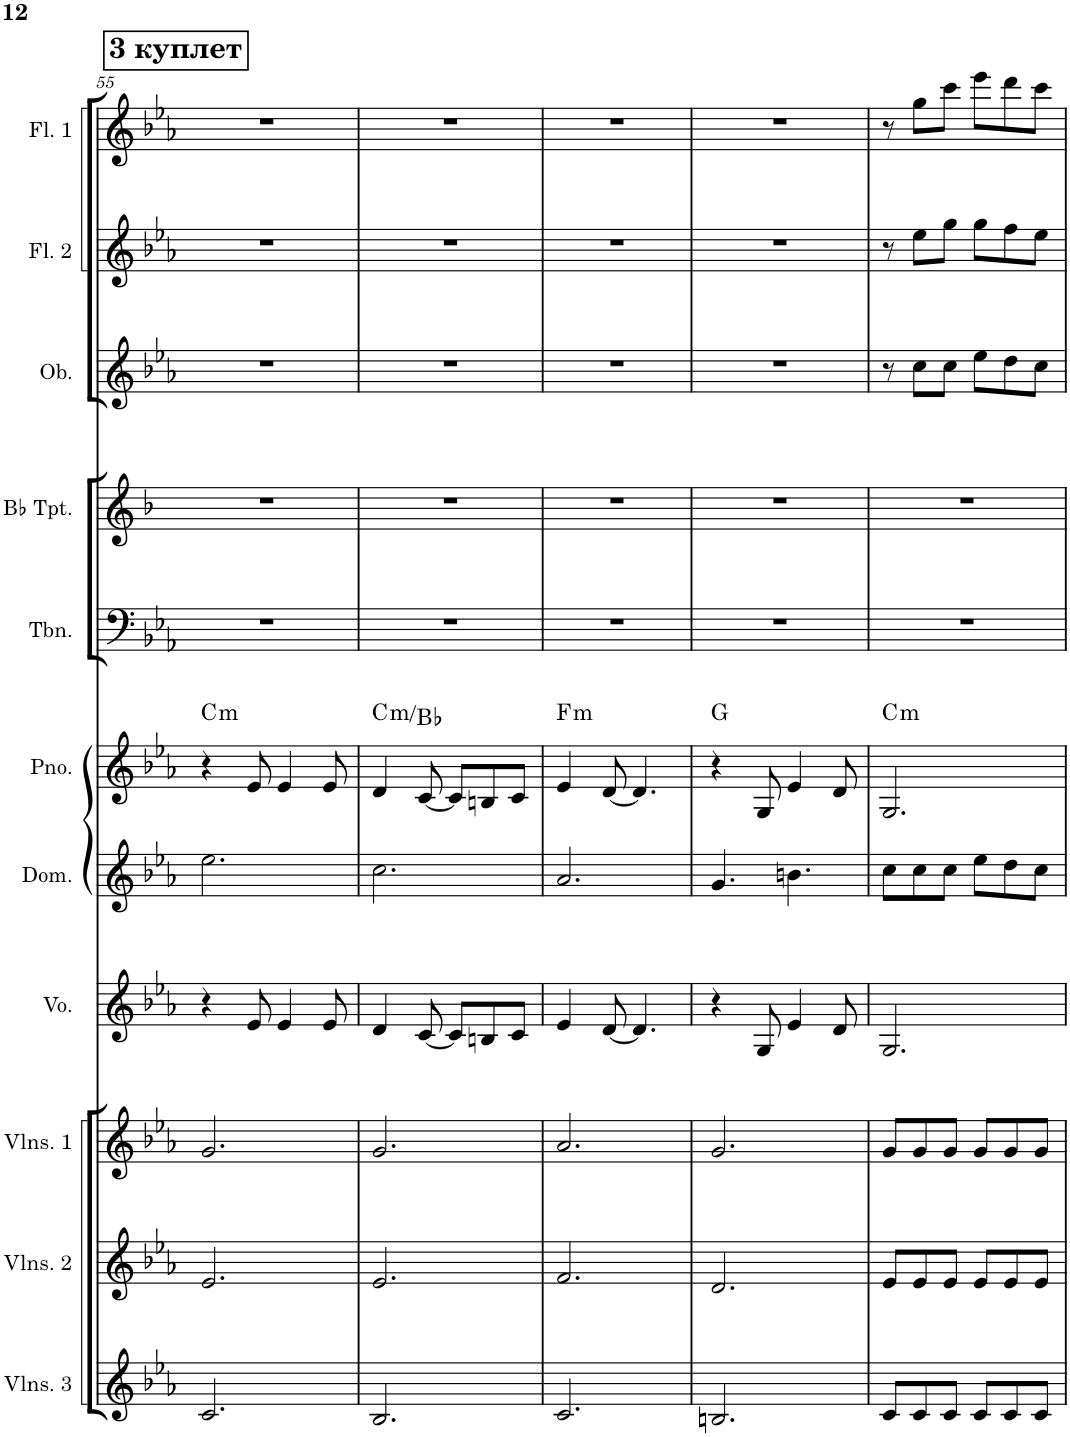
**kern	**kern	**kern	**kern	**kern	**kern	**harte	**kern	**kern	**kern	**kern	**kern
*part11	*part10	*part9	*part8	*part7	*part6	*part6	*part5	*part4	*part3	*part2	*part1
*staff11	*staff10	*staff9	*staff8	*staff7	*staff6	*	*staff5	*staff4	*staff3	*staff2	*staff1
*I"Violins 3	*I"Violins 2	*I"Violins 1	*I"Voice	*I"Domra	*I"Piano	*	*I"Trombone	*I"Bb Trumpet	*I"Oboe	*I"Flute 2	*I"Flute 1
*I'Vlns. 3	*I'Vlns. 2	*I'Vlns. 1	*I'Vo.	*I'Dom.	*I'Pno.	*	*I'Tbn.	*I'Bb Tpt.	*I'Ob.	*I'Fl. 2	*I'Fl. 1
!!LO:PB:g=z
*clefG2	*clefG2	*clefG2	*clefG2	*clefG2	*clefG2	*	*clefF4	*clefG2	*clefG2	*clefG2	*clefG2
*	*	*	*	*	*	*	*	*Trd1c2	*	*	*
*k[b-e-a-]	*k[b-e-a-]	*k[b-e-a-]	*k[b-e-a-]	*k[b-e-a-]	*k[b-e-a-]	*	*k[b-e-a-]	*k[b-]	*k[b-e-a-]	*k[b-e-a-]	*k[b-e-a-]
*M6/8	*M6/8	*M6/8	*M6/8	*M6/8	*M6/8	*	*M6/8	*M6/8	*M6/8	*M6/8	*M6/8
!!LO:REH:place=s1:a:B:cj:fs=14:t=3 куплет
=55	=55	=55	=55	=55	=55	=55	=55	=55	=55	=55	=55
!	!	!	!	!	!	!LO:H:kt=m	!	!	!	!	!
2.c/	2.e-/	2.g/	4r	2.ee-\	4r	C:min	2.r	2.r	2.r	2.r	2.r
.	.	.	8e-/	.	8e-/	.	.	.	.	.	.
.	.	.	4e-/	.	4e-/	.	.	.	.	.	.
.	.	.	8e-/	.	8e-/	.	.	.	.	.	.
=56	=56	=56	=56	=56	=56	=56	=56	=56	=56	=56	=56
!	!	!	!	!	!	!LO:H:kt=m	!	!	!	!	!
2.B-/	2.e-/	2.g/	4d/	2.cc\	4d/	C:min/b7	2.r	2.r	2.r	2.r	2.r
.	.	.	[8c/	.	[8c/	.	.	.	.	.	.
.	.	.	8c/L]	.	8c/L]	.	.	.	.	.	.
.	.	.	8Bn/	.	8Bn/	.	.	.	.	.	.
.	.	.	8c/J	.	8c/J	.	.	.	.	.	.
=57	=57	=57	=57	=57	=57	=57	=57	=57	=57	=57	=57
!	!	!	!	!	!	!LO:H:kt=m	!	!	!	!	!
2.c/	2.f/	2.a-/	4e-/	2.a-/	4e-/	F:min	2.r	2.r	2.r	2.r	2.r
.	.	.	[8d/	.	[8d/	.	.	.	.	.	.
.	.	.	4.d/]	.	4.d/]	.	.	.	.	.	.
=58	=58	=58	=58	=58	=58	=58	=58	=58	=58	=58	=58
2.Bn/	2.d/	2.g/	4r	4.g/	4r	G:maj	2.r	2.r	2.r	2.r	2.r
.	.	.	8G/	.	8G/	.	.	.	.	.	.
.	.	.	4e-/	4.bn\	4e-/	.	.	.	.	.	.
.	.	.	8d/	.	8d/	.	.	.	.	.	.
=59	=59	=59	=59	=59	=59	=59	=59	=59	=59	=59	=59
!	!	!	!	!	!	!LO:H:kt=m	!	!	!	!	!
8c/L	8e-/L	8g/L	2.G/	8cc\L	2.G/	C:min	2.r	2.r	8r	8r	8r
8c/	8e-/	8g/	.	8cc\	.	.	.	.	8cc\L	8ee-\L	8gg\L
8c/J	8e-/J	8g/J	.	8cc\J	.	.	.	.	8cc\J	8gg\J	8ccc\J
8c/L	8e-/L	8g/L	.	8ee-\L	.	.	.	.	8ee-\L	8gg\L	8eee-\L
8c/	8e-/	8g/	.	8dd\	.	.	.	.	8dd\	8ff\	8ddd\
8c/J	8e-/J	8g/J	.	8cc\J	.	.	.	.	8cc\J	8ee-\J	8ccc\J
=	=	=	=	=	=	=	=	=	=	=	=
*-	*-	*-	*-	*-	*-	*-	*-	*-	*-	*-	*-
